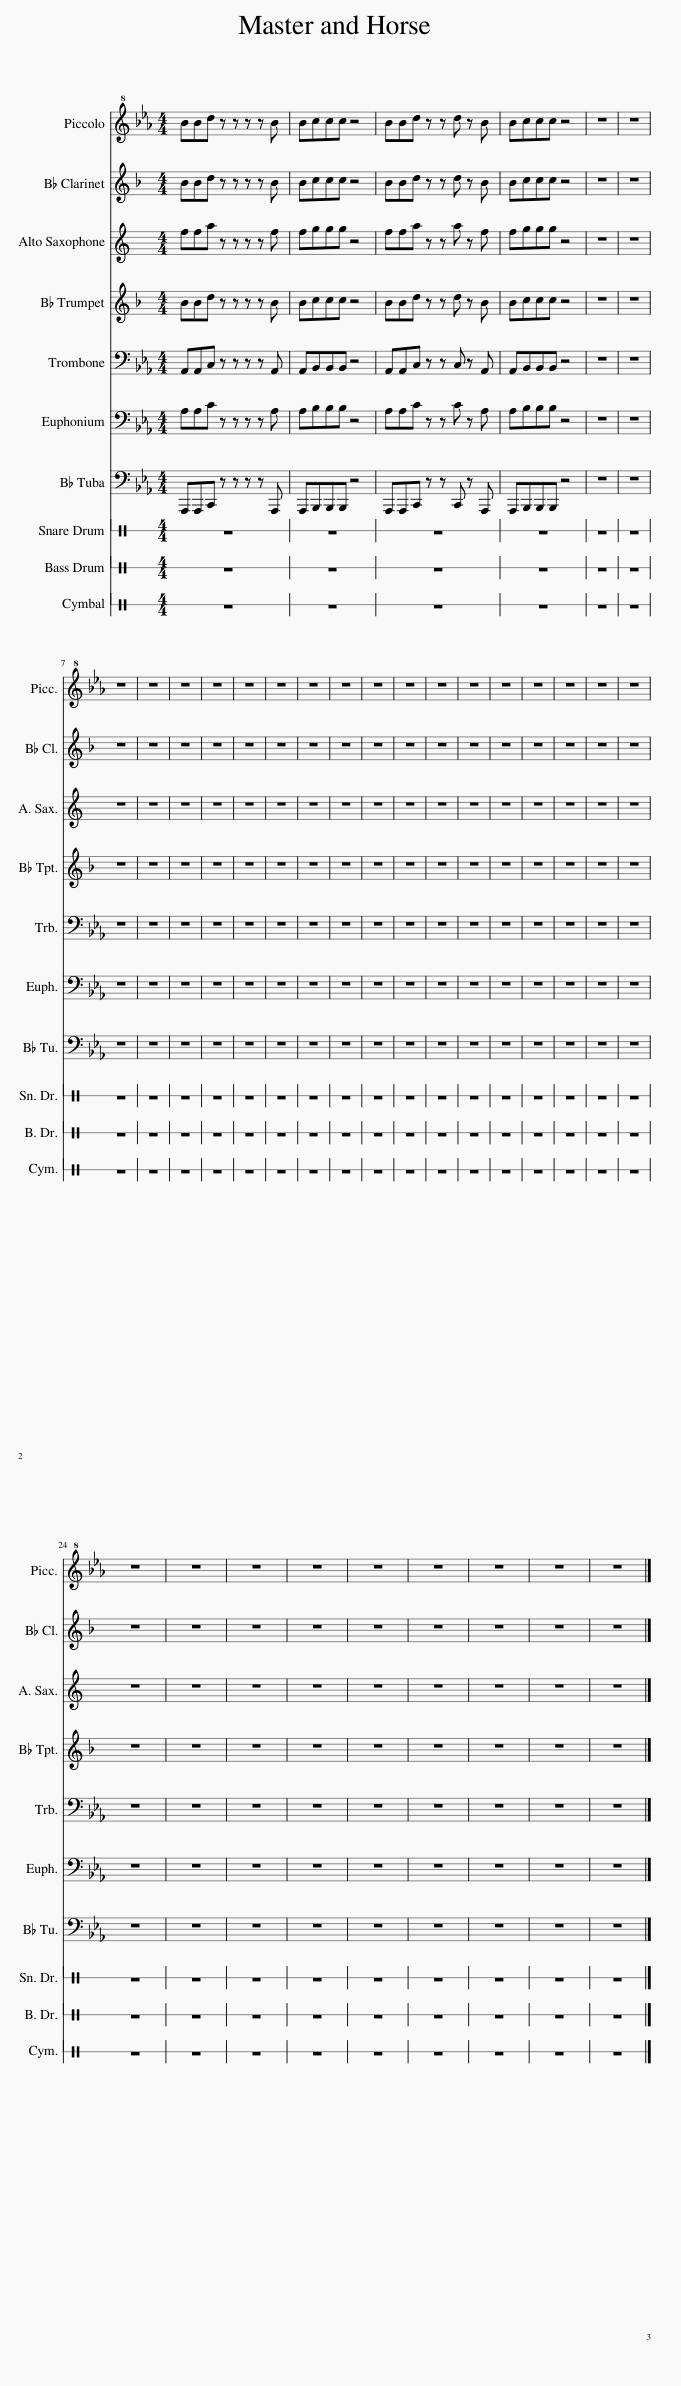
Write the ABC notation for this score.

X:1
%%score 1 2 3 4 5 6 7
L:1/8
M:4/4
I:linebreak $
K:Eb
V:1 treble+8
V:2 treble transpose=-2
V:3 treble transpose=-9
V:4 treble transpose=-2
V:5 bass
V:6 bass
V:7 bass
V:1
 BBd z z z z B | Bccc z4 | BBd z z d z B | Bccc z4 | z8 | %5
 z8 |$ z8 | z8 | z8 | z8 | %10
 z8 | z8 | z8 | z8 | z8 | %15
 z8 | z8 | z8 | z8 | z8 | %20
 z8 | z8 | z8 |$ z8 | z8 | %25
 z8 | z8 | z8 | z8 | z8 | %30
 z8 | z8 |] %32
V:2
[K:F] BBd z z z z B | Bccc z4 | BBd z z d z B | Bccc z4 | z8 | %5
 z8 |$ z8 | z8 | z8 | z8 | %10
 z8 | z8 | z8 | z8 | z8 | %15
 z8 | z8 | z8 | z8 | z8 | %20
 z8 | z8 | z8 |$ z8 | z8 | %25
 z8 | z8 | z8 | z8 | z8 | %30
 z8 | z8 |] %32
V:3
[K:C] ffa z z z z f | fggg z4 | ffa z z a z f | fggg z4 | z8 | %5
 z8 |$ z8 | z8 | z8 | z8 | %10
 z8 | z8 | z8 | z8 | z8 | %15
 z8 | z8 | z8 | z8 | z8 | %20
 z8 | z8 | z8 |$ z8 | z8 | %25
 z8 | z8 | z8 | z8 | z8 | %30
 z8 | z8 |] %32
V:4
[K:F] BBd z z z z B | Bccc z4 | BBd z z d z B | Bccc z4 | z8 | %5
 z8 |$ z8 | z8 | z8 | z8 | %10
 z8 | z8 | z8 | z8 | z8 | %15
 z8 | z8 | z8 | z8 | z8 | %20
 z8 | z8 | z8 |$ z8 | z8 | %25
 z8 | z8 | z8 | z8 | z8 | %30
 z8 | z8 |] %32
V:5
 A,,A,,C, z z z z A,, | A,,B,,B,,B,, z4 | A,,A,,C, z z C, z A,, | A,,B,,B,,B,, z4 | z8 | %5
 z8 |$ z8 | z8 | z8 | z8 | %10
 z8 | z8 | z8 | z8 | z8 | %15
 z8 | z8 | z8 | z8 | z8 | %20
 z8 | z8 | z8 |$ z8 | z8 | %25
 z8 | z8 | z8 | z8 | z8 | %30
 z8 | z8 |] %32
V:6
 A,A,C z z z z A, | A,B,B,B, z4 | A,A,C z z C z A, | A,B,B,B, z4 | z8 | %5
 z8 |$ z8 | z8 | z8 | z8 | %10
 z8 | z8 | z8 | z8 | z8 | %15
 z8 | z8 | z8 | z8 | z8 | %20
 z8 | z8 | z8 |$ z8 | z8 | %25
 z8 | z8 | z8 | z8 | z8 | %30
 z8 | z8 |] %32
V:7
 A,,,A,,,C,, z z z z A,,, | A,,,B,,,B,,,B,,, z4 | A,,,A,,,C,, z z C,, z A,,, | A,,,B,,,B,,,B,,, z4 | z8 | %5
 z8 |$ z8 | z8 | z8 | z8 | %10
 z8 | z8 | z8 | z8 | z8 | %15
 z8 | z8 | z8 | z8 | z8 | %20
 z8 | z8 | z8 |$ z8 | z8 | %25
 z8 | z8 | z8 | z8 | z8 | %30
 z8 | z8 |] %32
